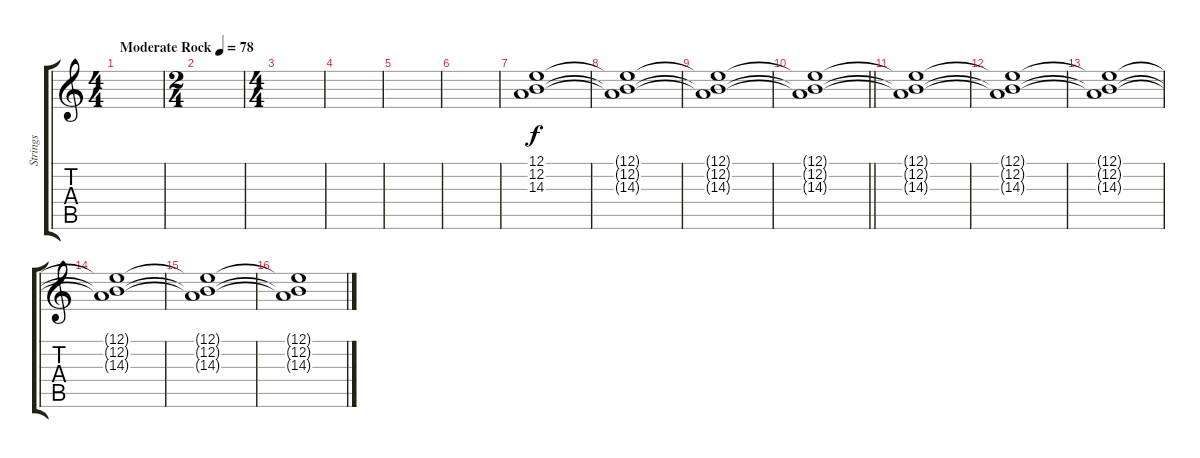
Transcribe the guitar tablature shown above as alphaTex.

\track ("Strings" "Strings") {instrument tremolostrings}
\staff {score tabs}
\tuning (E4 B3 G3 D3 A2 E2) {hide}
\ts (4 4)
\tempo (78 "Moderate Rock")
\clef g2
\ks c
|
\ts (2 4)
|
\ts (4 4)
|
|
|
|
(12.1 12.2 14.3).1{volume 9} |
(12.1{t} 12.2{t} 14.3{t}).1{dy f} |
(12.1{t} 12.2{t} 14.3{t}).1 |
\barLineRight lightlight
(12.1{t} 12.2{t} 14.3{t}).1 |
(12.1{t} 12.2{t} 14.3{t}).1 |
(12.1{t} 12.2{t} 14.3{t}).1 |
(12.1{t} 12.2{t} 14.3{t}).1 |
(12.1{t} 12.2{t} 14.3{t}).1 |
(12.1{t} 12.2{t} 14.3{t}).1 |
(12.1{t} 12.2{t} 14.3{t}).1
